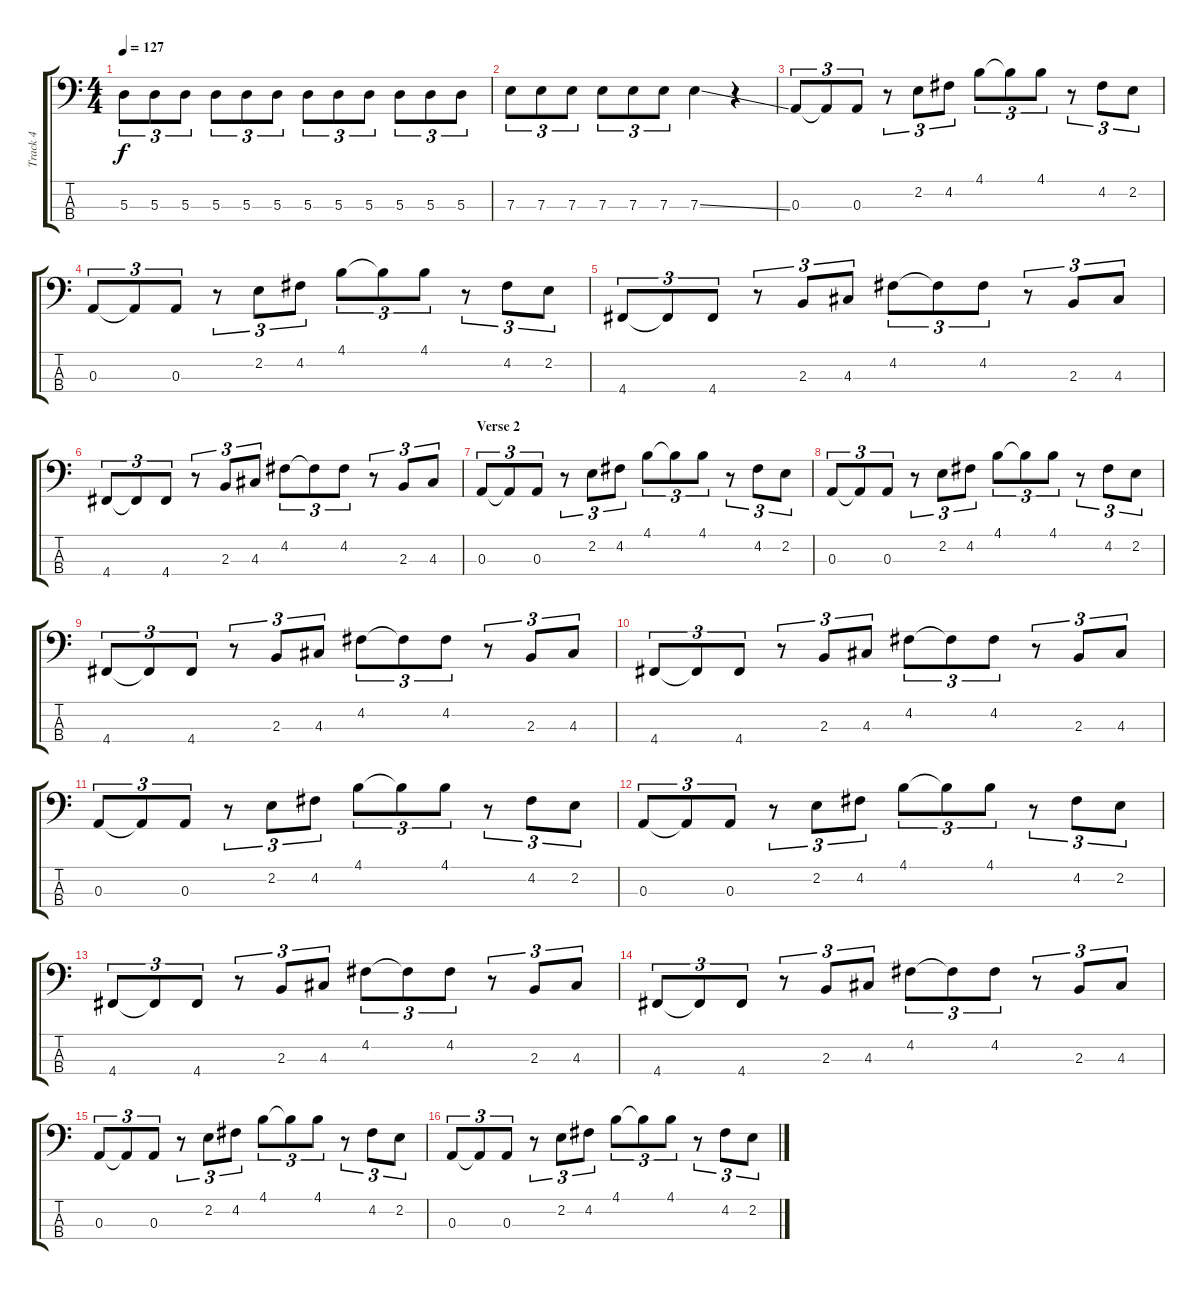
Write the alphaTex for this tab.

\track ("Track 4" "Track 4") {instrument electricbassfinger}
\staff {score tabs}
\tuning (G2 D2 A1 D1) {hide}
\ts (4 4)
\tempo 127
\clef f4
\ks c
5.3.8{tu (3 2) dy f} 5.3.8{tu (3 2)} 5.3.8{tu (3 2)} 5.3.8{tu (3 2)} 5.3.8{tu (3 2)} 5.3.8{tu (3 2)} 5.3.8{tu (3 2)} 5.3.8{tu (3 2)} 5.3.8{tu (3 2)} 5.3.8{tu (3 2)} 5.3.8{tu (3 2)} 5.3.8{tu (3 2)} |
7.3.8{tu (3 2)} 7.3.8{tu (3 2)} 7.3.8{tu (3 2)} 7.3.8{tu (3 2)} 7.3.8{tu (3 2)} 7.3.8{tu (3 2)} 7.3{ss}.4 r.4 |
0.3.8{tu (3 2)} 0.3{t}.8{tu (3 2)} 0.3.8{tu (3 2)} r.8{tu (3 2)} 2.2.8{tu (3 2)} 4.2.8{tu (3 2)} 4.1.8{tu (3 2)} 4.1{t}.8{tu (3 2)} 4.1.8{tu (3 2)} r.8{tu (3 2)} 4.2.8{tu (3 2)} 2.2.8{tu (3 2)} |
0.3.8{tu (3 2)} 0.3{t}.8{tu (3 2)} 0.3.8{tu (3 2)} r.8{tu (3 2)} 2.2.8{tu (3 2)} 4.2.8{tu (3 2)} 4.1.8{tu (3 2)} 4.1{t}.8{tu (3 2)} 4.1.8{tu (3 2)} r.8{tu (3 2)} 4.2.8{tu (3 2)} 2.2.8{tu (3 2)} |
4.4.8{tu (3 2)} 4.4{t}.8{tu (3 2)} 4.4.8{tu (3 2)} r.8{tu (3 2)} 2.3.8{tu (3 2)} 4.3.8{tu (3 2)} 4.2.8{tu (3 2)} 4.2{t}.8{tu (3 2)} 4.2.8{tu (3 2)} r.8{tu (3 2)} 2.3.8{tu (3 2)} 4.3.8{tu (3 2)} |
4.4.8{tu (3 2)} 4.4{t}.8{tu (3 2)} 4.4.8{tu (3 2)} r.8{tu (3 2)} 2.3.8{tu (3 2)} 4.3.8{tu (3 2)} 4.2.8{tu (3 2)} 4.2{t}.8{tu (3 2)} 4.2.8{tu (3 2)} r.8{tu (3 2)} 2.3.8{tu (3 2)} 4.3.8{tu (3 2)} |
\section ("" "Verse 2")
0.3.8{tu (3 2)} 0.3{t}.8{tu (3 2)} 0.3.8{tu (3 2)} r.8{tu (3 2)} 2.2.8{tu (3 2)} 4.2.8{tu (3 2)} 4.1.8{tu (3 2)} 4.1{t}.8{tu (3 2)} 4.1.8{tu (3 2)} r.8{tu (3 2)} 4.2.8{tu (3 2)} 2.2.8{tu (3 2)} |
0.3.8{tu (3 2)} 0.3{t}.8{tu (3 2)} 0.3.8{tu (3 2)} r.8{tu (3 2)} 2.2.8{tu (3 2)} 4.2.8{tu (3 2)} 4.1.8{tu (3 2)} 4.1{t}.8{tu (3 2)} 4.1.8{tu (3 2)} r.8{tu (3 2)} 4.2.8{tu (3 2)} 2.2.8{tu (3 2)} |
4.4.8{tu (3 2)} 4.4{t}.8{tu (3 2)} 4.4.8{tu (3 2)} r.8{tu (3 2)} 2.3.8{tu (3 2)} 4.3.8{tu (3 2)} 4.2.8{tu (3 2)} 4.2{t}.8{tu (3 2)} 4.2.8{tu (3 2)} r.8{tu (3 2)} 2.3.8{tu (3 2)} 4.3.8{tu (3 2)} |
4.4.8{tu (3 2)} 4.4{t}.8{tu (3 2)} 4.4.8{tu (3 2)} r.8{tu (3 2)} 2.3.8{tu (3 2)} 4.3.8{tu (3 2)} 4.2.8{tu (3 2)} 4.2{t}.8{tu (3 2)} 4.2.8{tu (3 2)} r.8{tu (3 2)} 2.3.8{tu (3 2)} 4.3.8{tu (3 2)} |
0.3.8{tu (3 2)} 0.3{t}.8{tu (3 2)} 0.3.8{tu (3 2)} r.8{tu (3 2)} 2.2.8{tu (3 2)} 4.2.8{tu (3 2)} 4.1.8{tu (3 2)} 4.1{t}.8{tu (3 2)} 4.1.8{tu (3 2)} r.8{tu (3 2)} 4.2.8{tu (3 2)} 2.2.8{tu (3 2)} |
0.3.8{tu (3 2)} 0.3{t}.8{tu (3 2)} 0.3.8{tu (3 2)} r.8{tu (3 2)} 2.2.8{tu (3 2)} 4.2.8{tu (3 2)} 4.1.8{tu (3 2)} 4.1{t}.8{tu (3 2)} 4.1.8{tu (3 2)} r.8{tu (3 2)} 4.2.8{tu (3 2)} 2.2.8{tu (3 2)} |
4.4.8{tu (3 2)} 4.4{t}.8{tu (3 2)} 4.4.8{tu (3 2)} r.8{tu (3 2)} 2.3.8{tu (3 2)} 4.3.8{tu (3 2)} 4.2.8{tu (3 2)} 4.2{t}.8{tu (3 2)} 4.2.8{tu (3 2)} r.8{tu (3 2)} 2.3.8{tu (3 2)} 4.3.8{tu (3 2)} |
4.4.8{tu (3 2)} 4.4{t}.8{tu (3 2)} 4.4.8{tu (3 2)} r.8{tu (3 2)} 2.3.8{tu (3 2)} 4.3.8{tu (3 2)} 4.2.8{tu (3 2)} 4.2{t}.8{tu (3 2)} 4.2.8{tu (3 2)} r.8{tu (3 2)} 2.3.8{tu (3 2)} 4.3.8{tu (3 2)} |
0.3.8{tu (3 2)} 0.3{t}.8{tu (3 2)} 0.3.8{tu (3 2)} r.8{tu (3 2)} 2.2.8{tu (3 2)} 4.2.8{tu (3 2)} 4.1.8{tu (3 2)} 4.1{t}.8{tu (3 2)} 4.1.8{tu (3 2)} r.8{tu (3 2)} 4.2.8{tu (3 2)} 2.2.8{tu (3 2)} |
0.3.8{tu (3 2)} 0.3{t}.8{tu (3 2)} 0.3.8{tu (3 2)} r.8{tu (3 2)} 2.2.8{tu (3 2)} 4.2.8{tu (3 2)} 4.1.8{tu (3 2)} 4.1{t}.8{tu (3 2)} 4.1.8{tu (3 2)} r.8{tu (3 2)} 4.2.8{tu (3 2)} 2.2.8{tu (3 2)}
